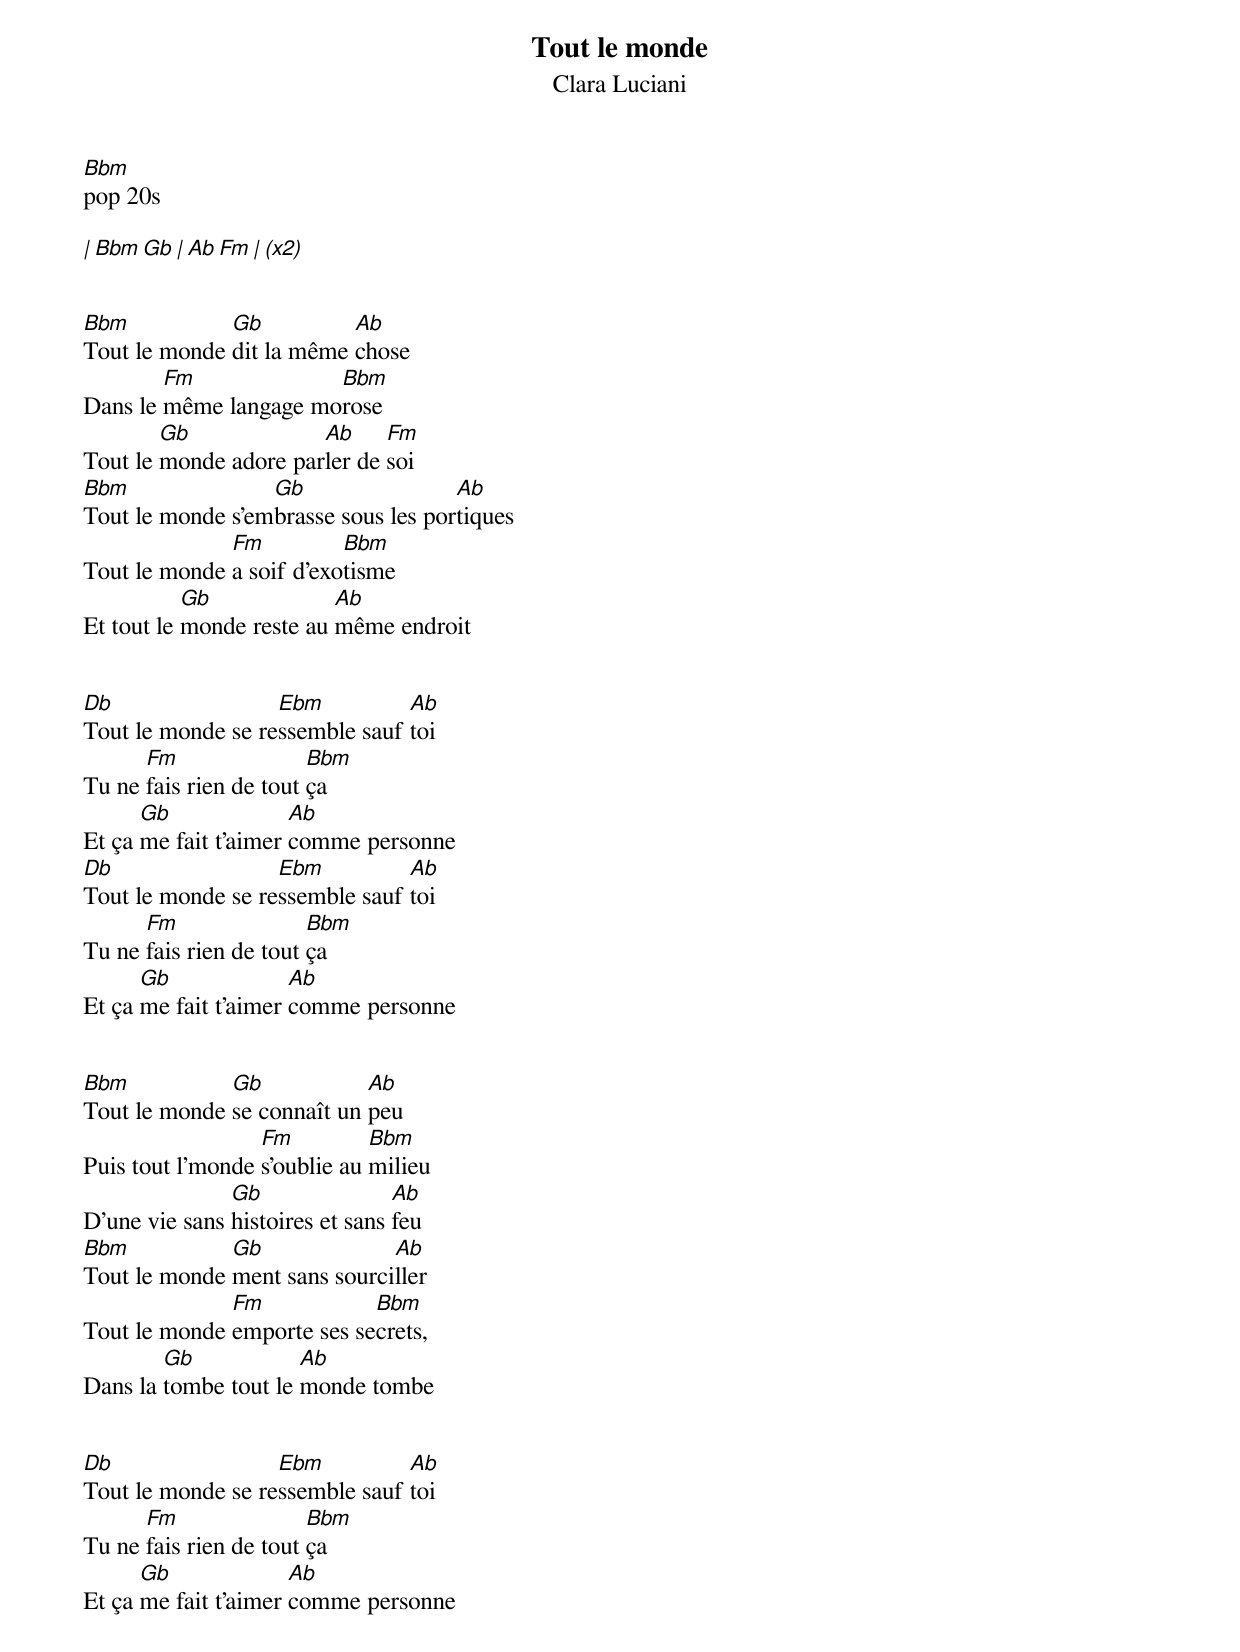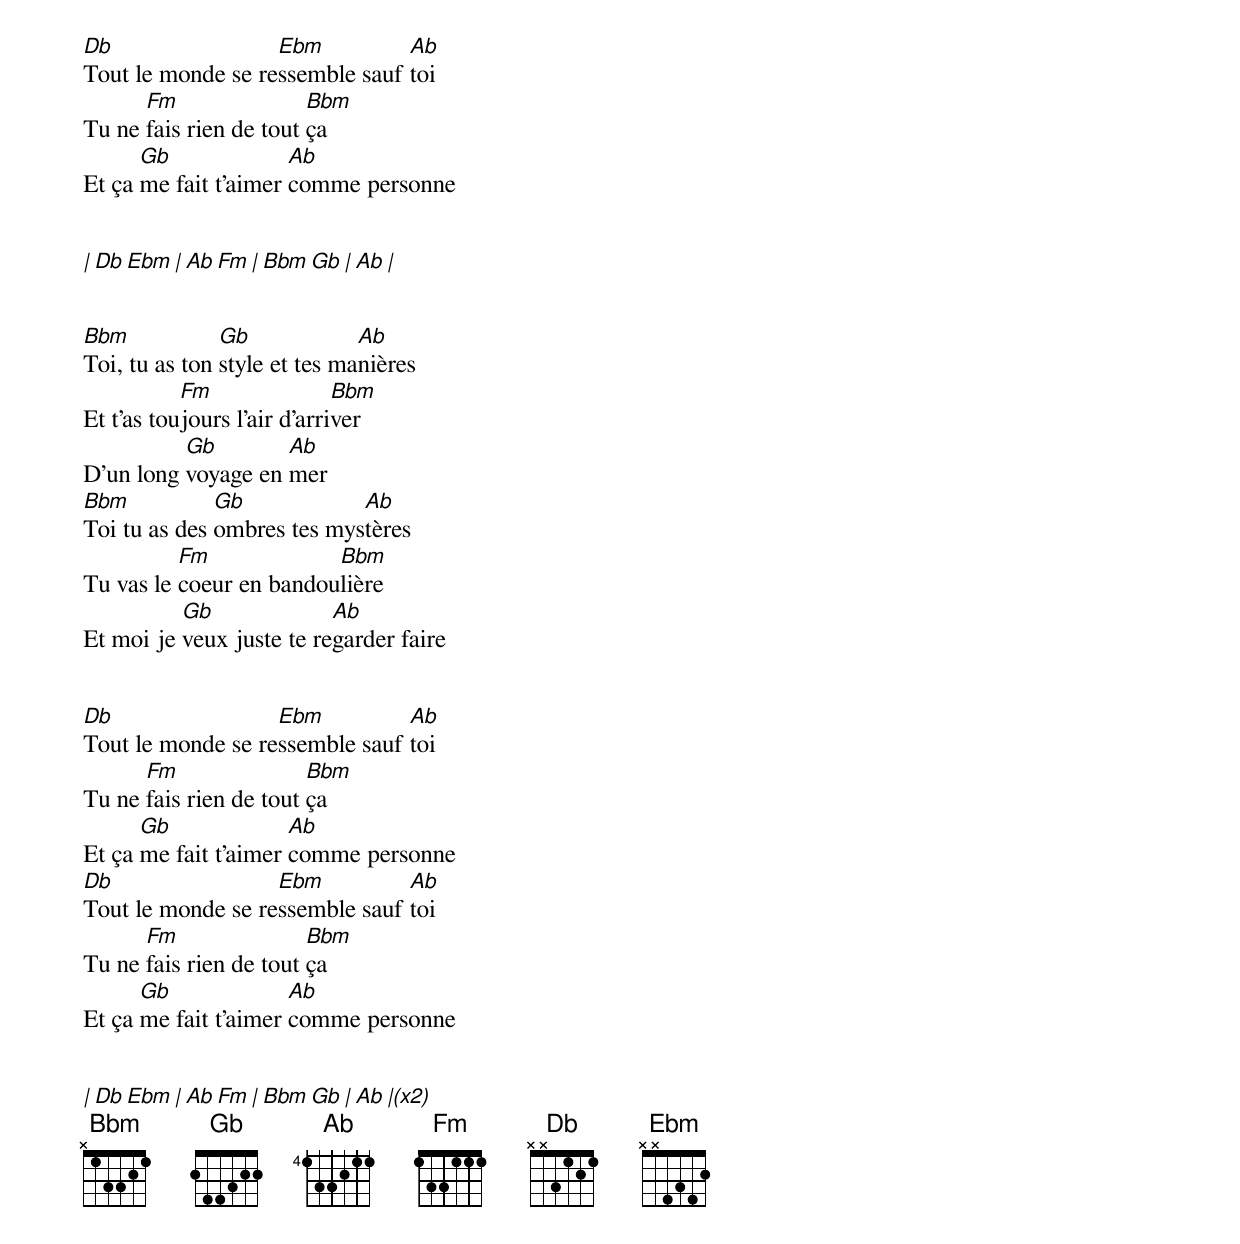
Tout le monde
Clara Luciani
Bbm
pop 20s

| Bbm  Gb  | Ab  Fm  | (x2)


Bbm           Gb          Ab
Tout le monde dit la même chose
        Fm             Bbm
Dans le même langage morose
        Gb             Ab     Fm
Tout le monde adore parler de soi
Bbm               Gb                 Ab
Tout le monde s'embrasse sous les portiques
              Fm          Bbm
Tout le monde a soif d'exotisme
           Gb             Ab
Et tout le monde reste au même endroit


Db                 Ebm          Ab
Tout le monde se ressemble sauf toi
      Fm                Bbm
Tu ne fais rien de tout ça
      Gb              Ab
Et ça me fait t'aimer comme personne
Db                 Ebm          Ab
Tout le monde se ressemble sauf toi
      Fm                Bbm
Tu ne fais rien de tout ça
      Gb              Ab
Et ça me fait t'aimer comme personne


Bbm           Gb            Ab
Tout le monde se connaît un peu
                  Fm          Bbm
Puis tout l'monde s'oublie au milieu
               Gb                Ab
D'une vie sans histoires et sans feu
Bbm           Gb              Ab
Tout le monde ment sans sourciller
              Fm            Bbm
Tout le monde emporte ses secrets,
        Gb            Ab
Dans la tombe tout le monde tombe


Db                 Ebm          Ab
Tout le monde se ressemble sauf toi
      Fm                Bbm
Tu ne fais rien de tout ça
      Gb              Ab
Et ça me fait t'aimer comme personne
Db                 Ebm          Ab
Tout le monde se ressemble sauf toi
      Fm                Bbm
Tu ne fais rien de tout ça
      Gb              Ab
Et ça me fait t'aimer comme personne


| Db   Ebm  | Ab  Fm   | Bbm  Gb  | Ab     |


Bbm            Gb             Ab
Toi, tu as ton style et tes manières
           Fm                Bbm
Et t'as toujours l'air d'arriver
          Gb        Ab
D'un long voyage en mer
Bbm           Gb            Ab
Toi tu as des ombres tes mystères
          Fm             Bbm
Tu vas le coeur en bandoulière
          Gb              Ab
Et moi je veux juste te regarder faire


Db                 Ebm          Ab
Tout le monde se ressemble sauf toi
      Fm                Bbm
Tu ne fais rien de tout ça
      Gb              Ab
Et ça me fait t'aimer comme personne
Db                 Ebm          Ab
Tout le monde se ressemble sauf toi
      Fm                Bbm
Tu ne fais rien de tout ça
      Gb              Ab
Et ça me fait t'aimer comme personne


| Db   Ebm  | Ab  Fm   | Bbm  Gb  | Ab     |(x2)
